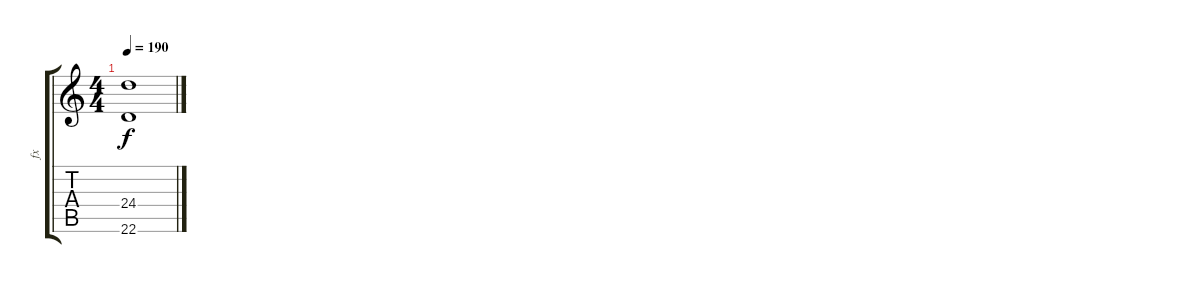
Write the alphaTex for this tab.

\track ("fx" "fx") {instrument stringensemble1}
\staff {score tabs}
\tuning (E4 B3 G3 D3 A2 E2) {hide}
\ts (4 4)
\tempo 190
\clef g2
\ks c
(24.4{t} 22.6{t}).1{dy f volume 0}
